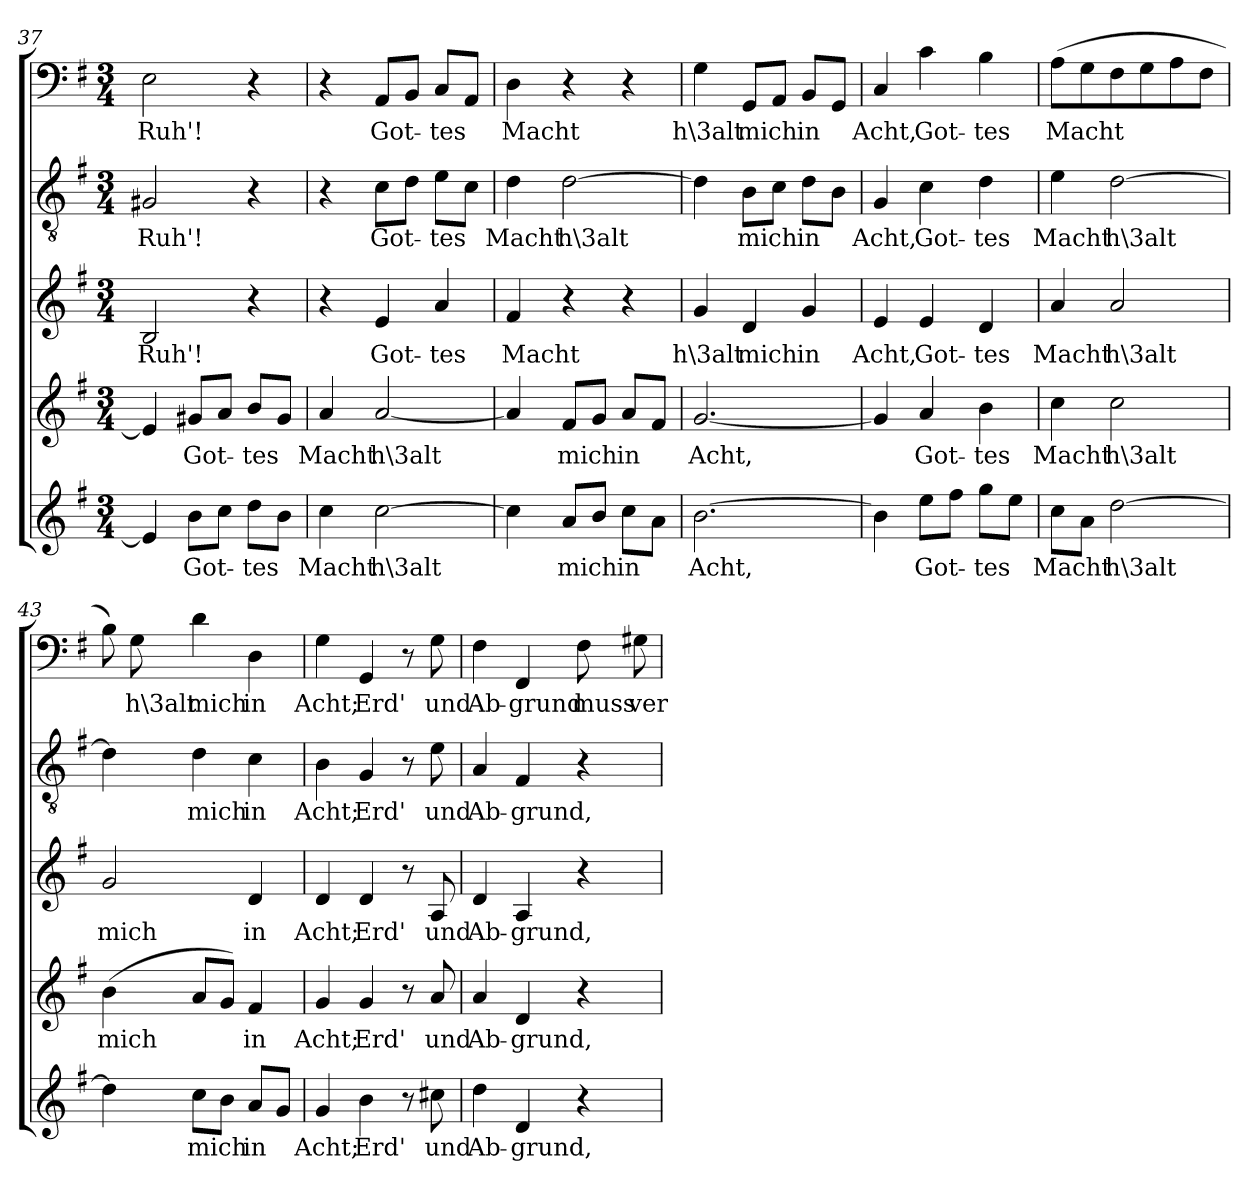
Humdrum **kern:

**kern	**text	**kern	**text	**kern	**text	**kern	**text	**kern	**text
*part5	*part5	*part4	*part4	*part3	*part3	*part2	*part2	*part1	*part1
*staff5	*staff5	*staff4	*staff4	*staff3	*staff3	*staff2	*staff2	*staff1	*staff1
*clefG2	*	*clefG2	*	*clefG2	*	*clefGv2	*	*clefF4	*
*k[f#]	*	*k[f#]	*	*k[f#]	*	*k[f#]	*	*k[f#]	*
*e:	*	*e:	*	*e:	*	*e:	*	*e:	*
*M3/4	*	*M3/4	*	*M3/4	*	*M3/4	*	*M3/4	*
=37	=37	=37	=37	=37	=37	=37	=37	=37	=37
4e/]	.	4e/]	.	2B/	Ruh'!	2G#X/	Ruh'!	2E\	Ruh'!
8b\L	Got-	8g#X/L	Got-	.	.	.	.	.	.
8cc\J	.	8a/J	.	.	.	.	.	.	.
8dd\L	-tes	8b/L	-tes	4r	.	4r	.	4r	.
8b\J	.	8g#/J	.	.	.	.	.	.	.
=38	=38	=38	=38	=38	=38	=38	=38	=38	=38
4cc\	Macht	4a/	Macht	4r	.	4r	.	4r	.
[2cc\	h\3alt	[2a/	h\3alt	4e/	Got-	8c\L	Got-	8AA/L	Got-
.	.	.	.	.	.	8d\J	.	8BB/J	.
.	.	.	.	4a/	-tes	8e\L	-tes	8C/L	-tes
.	.	.	.	.	.	8c\J	.	8AA/J	.
=39	=39	=39	=39	=39	=39	=39	=39	=39	=39
4cc\]	.	4a/]	.	4f#/	Macht	4d\	Macht	4D\	Macht
8a/L	mich	8f#/L	mich	4r	.	[2d\	h\3alt	4r	.
8b/J	.	8g/J	.	.	.	.	.	.	.
8cc\L	in	8a/L	in	4r	.	.	.	4r	.
8a\J	.	8f#/J	.	.	.	.	.	.	.
=40	=40	=40	=40	=40	=40	=40	=40	=40	=40
[2.b\	Acht,	[2.g/	Acht,	4g/	h\3alt	4d\]	.	4G\	h\3alt
.	.	.	.	4d/	mich	8B\L	mich	8GG/L	mich
.	.	.	.	.	.	8c\J	.	8AA/J	.
.	.	.	.	4g/	in	8d\L	in	8BB/L	in
.	.	.	.	.	.	8B\J	.	8GG/J	.
=41	=41	=41	=41	=41	=41	=41	=41	=41	=41
4b\]	.	4g/]	.	4e/	Acht,	4G/	Acht,	4C/	Acht,
8ee\L	Got-	4a/	Got-	4e/	Got-	4c\	Got-	4c\	Got-
8ff#\J	.	.	.	.	.	.	.	.	.
8gg\L	-tes	4b\	-tes	4d/	-tes	4d\	-tes	4B\	-tes
8ee\J	.	.	.	.	.	.	.	.	.
=42	=42	=42	=42	=42	=42	=42	=42	=42	=42
8cc\L	Macht	4cc\	Macht	4a/	Macht	4e\	Macht	(8A\L	Macht
8a\J	.	.	.	.	.	.	.	8G\	.
[2dd\	h\3alt	2cc\	h\3alt	2a/	h\3alt	[2d\	h\3alt	8F#\	.
.	.	.	.	.	.	.	.	8G\	.
.	.	.	.	.	.	.	.	8A\	.
.	.	.	.	.	.	.	.	8F#\J	.
=43	=43	=43	=43	=43	=43	=43	=43	=43	=43
4dd\]	.	(4b\	mich	2g/	mich	4d\]	.	8B\)	.
.	.	.	.	.	.	.	.	8G\	h\3alt
8cc\L	mich	8a/L	.	.	.	4d\	mich	4d\	mich
8b\J	.	8g/J)	.	.	.	.	.	.	.
8a/L	in	4f#/	in	4d/	in	4c\	in	4D\	in
8g/J	.	.	.	.	.	.	.	.	.
=44	=44	=44	=44	=44	=44	=44	=44	=44	=44
4g/	Acht;	4g/	Acht;	4d/	Acht;	4B\	Acht;	4G\	Acht;
4b\	Erd'	4g/	Erd'	4d/	Erd'	4G/	Erd'	4GG/	Erd'
8r	.	8r	.	8r	.	8r	.	8r	.
8cc#X\	und	8a/	und	8A/	und	8e\	und	8G\	und
=45	=45	=45	=45	=45	=45	=45	=45	=45	=45
4dd\	Ab-	4a/	Ab-	4d/	Ab-	4A/	Ab-	4F#\	Ab-
4d/	-grund,	4d/	-grund,	4A/	-grund,	4F#/	-grund,	4FF#/	-grund
4r	.	4r	.	4r	.	4r	.	8F#\	muss
.	.	.	.	.	.	.	.	8G#X\	ver-
=	=	=	=	=	=	=	=	=	=
*-	*-	*-	*-	*-	*-	*-	*-	*-	*-
